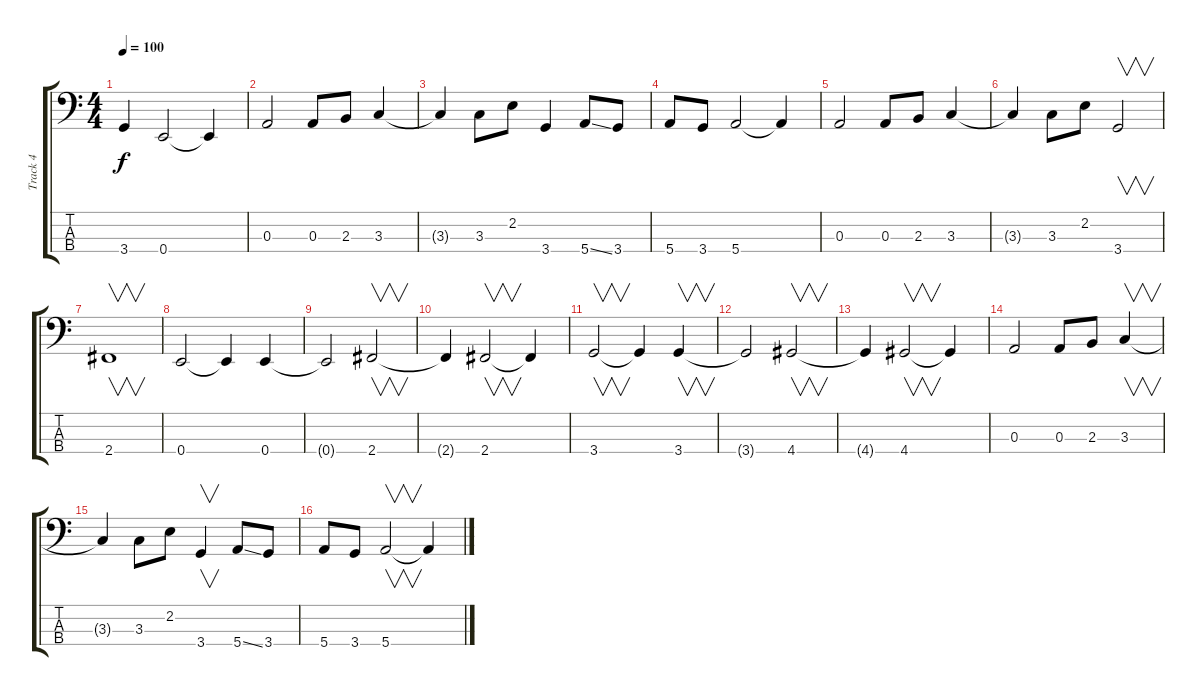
\track ("Track 4" "Track 4") {instrument electricbasspick}
\staff {score tabs}
\tuning (G2 D2 A1 E1) {hide}
\ts (4 4)
\tempo 100
\clef f4
\ks c
3.4.4{dy f} 0.4.2 0.4{t}.4 |
0.3.2 0.3.8 2.3.8 3.3.4 |
3.3{t}.4 3.3.8 2.2.8 3.4.4 5.4{ss}.8 3.4.8 |
5.4.8 3.4.8 5.4.2 5.4{t}.4 |
0.3.2 0.3.8 2.3.8 3.3.4 |
3.3{t}.4 3.3.8 2.2.8 3.4.2{v} |
2.4.1{v} |
0.4.2 0.4{t}.4 0.4.4 |
0.4{t}.2 2.4.2{v} |
2.4{t}.4 2.4.2{v} 2.4{t}.4 |
3.4.2{v} 3.4{t}.4 3.4.4{v} |
3.4{t}.2 4.4.2{v} |
4.4{t}.4 4.4.2{v} 4.4{t}.4 |
0.3.2 0.3.8 2.3.8 3.3.4{v} |
3.3{t}.4 3.3.8 2.2.8 3.4.4{v} 5.4{ss}.8 3.4.8 |
5.4.8 3.4.8 5.4.2{v} 5.4{t}.4
